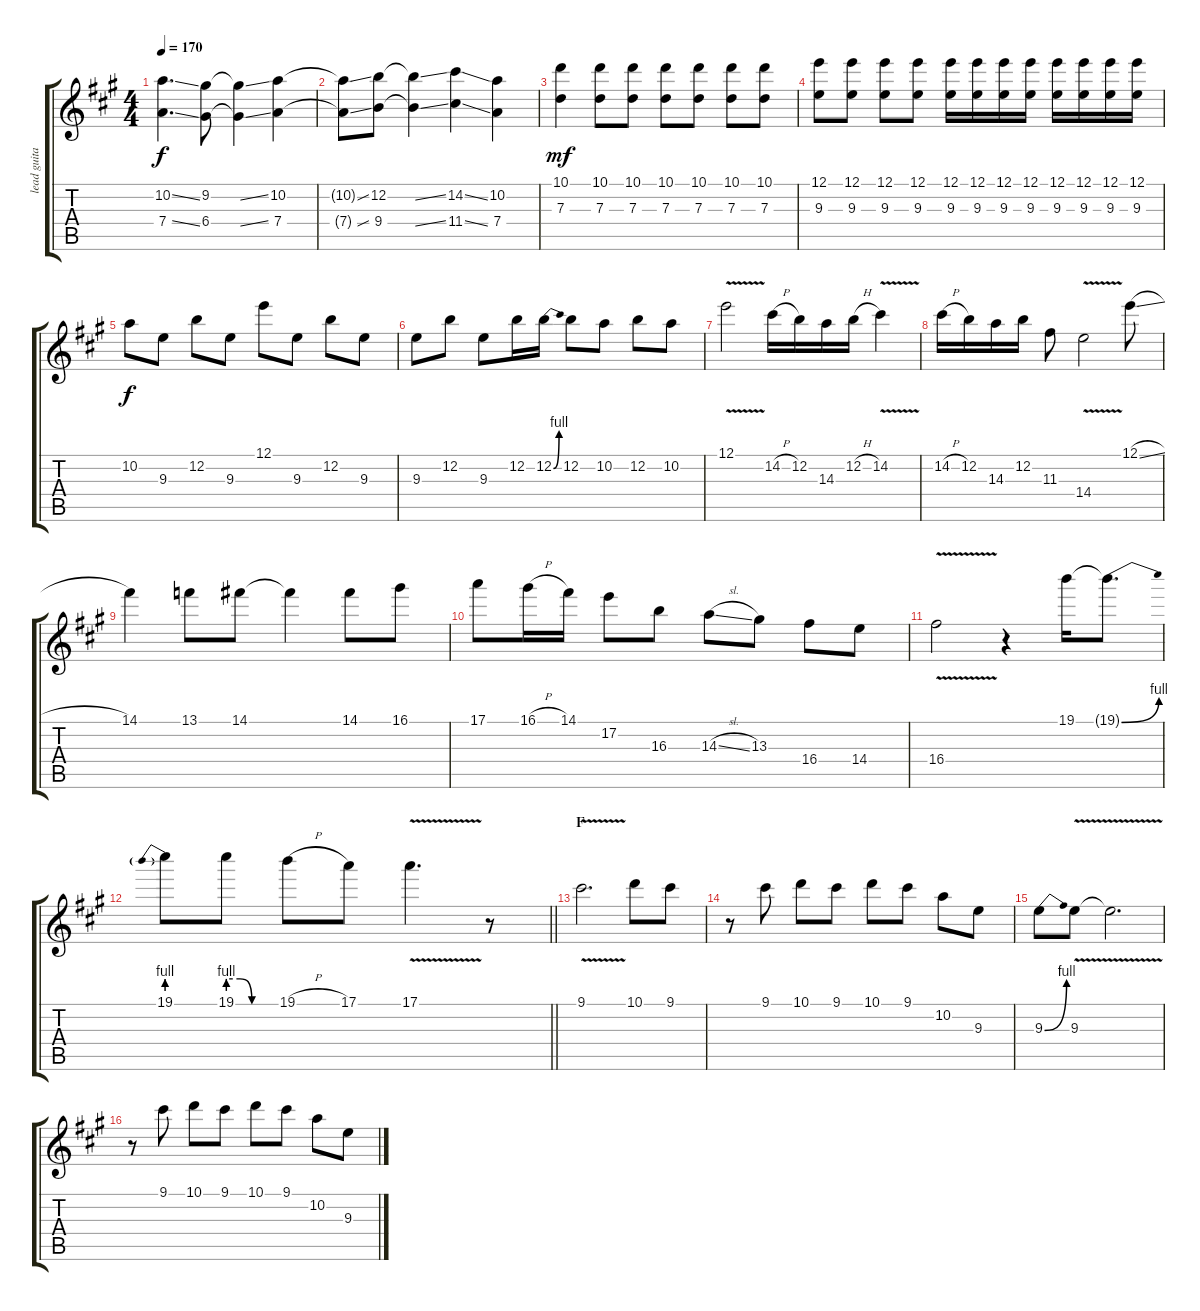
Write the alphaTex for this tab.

\track ("lead guitar" "lead guita") {instrument overdrivenguitar}
\staff {score tabs}
\tuning (E4 B3 G3 D3 A2 E2) {hide}
\ts (4 4)
\tempo 170
\clef g2
\ks a
(10.2{ss} 7.4{ss}).4{d dy f} (9.2 6.4).8 (9.2{ss t} 6.4{ss t}).4 (10.2 7.4).4 |
(10.2{ss t} 7.4{ss t}).8 (12.2 9.4).8 (12.2{ss t} 9.4{ss t}).4 (14.2{ss} 11.4{ss}).4 (10.2 7.4).4 |
(10.1 7.3).4{dy mf} (10.1 7.3).8 (10.1 7.3).8 (10.1 7.3).8 (10.1 7.3).8 (10.1 7.3).8 (10.1 7.3).8 |
(12.1 9.3).8 (12.1 9.3).8 (12.1 9.3).8 (12.1 9.3).8 (12.1 9.3).16 (12.1 9.3).16 (12.1 9.3).16 (12.1 9.3).16 (12.1 9.3).16 (12.1 9.3).16 (12.1 9.3).16 (12.1 9.3).16 |
10.2.8{dy f} 9.3.8 12.2.8 9.3.8 12.1.8 9.3.8 12.2.8 9.3.8 |
9.3.8 12.2.8 9.3.8 12.2.16 12.2{be (bend 0 0 60 4)}.16 12.2.8 10.2.8 12.2.8 10.2.8 |
12.1{v}.2 14.2{h}.16 12.2.16 14.3.16 12.2{h}.16 14.2{v}.4 |
14.2{h}.16 12.2.16 14.3.16 12.2.16 11.3.8 14.4{v}.2 12.1{sl}.8 |
14.1.4 13.1.8 14.1.8 14.1{t}.4 14.1.8 16.1.8 |
17.1.8 16.1{h}.16 14.1.16 17.2.8 16.3.8 14.3{sl}.8 13.3.8 16.4.8 14.4.8 |
16.4{v}.2 r.4 19.1.16 19.1{be (bend 0 0 60 4) t}.8{d} |
\barLineRight lightlight
19.1{be (prebend 0 4 60 4)}.8 19.1{be (custom 0 4 15 4 30 0 60 0)}.8 19.1{h}.8 17.1.8 17.1{v}.4{d} r.8 |
\section ("" "F")
9.1{v}.2{d} 10.1.8 9.1.8 |
r.8 9.1.8 10.1.8 9.1.8 10.1.8 9.1.8 10.2.8 9.3.8 |
9.3{be (bend 0 0 60 4)}.8 9.3{v}.8 9.3{t}.2{d} |
r.8 9.1.8 10.1.8 9.1.8 10.1.8 9.1.8 10.2.8 9.3.8
